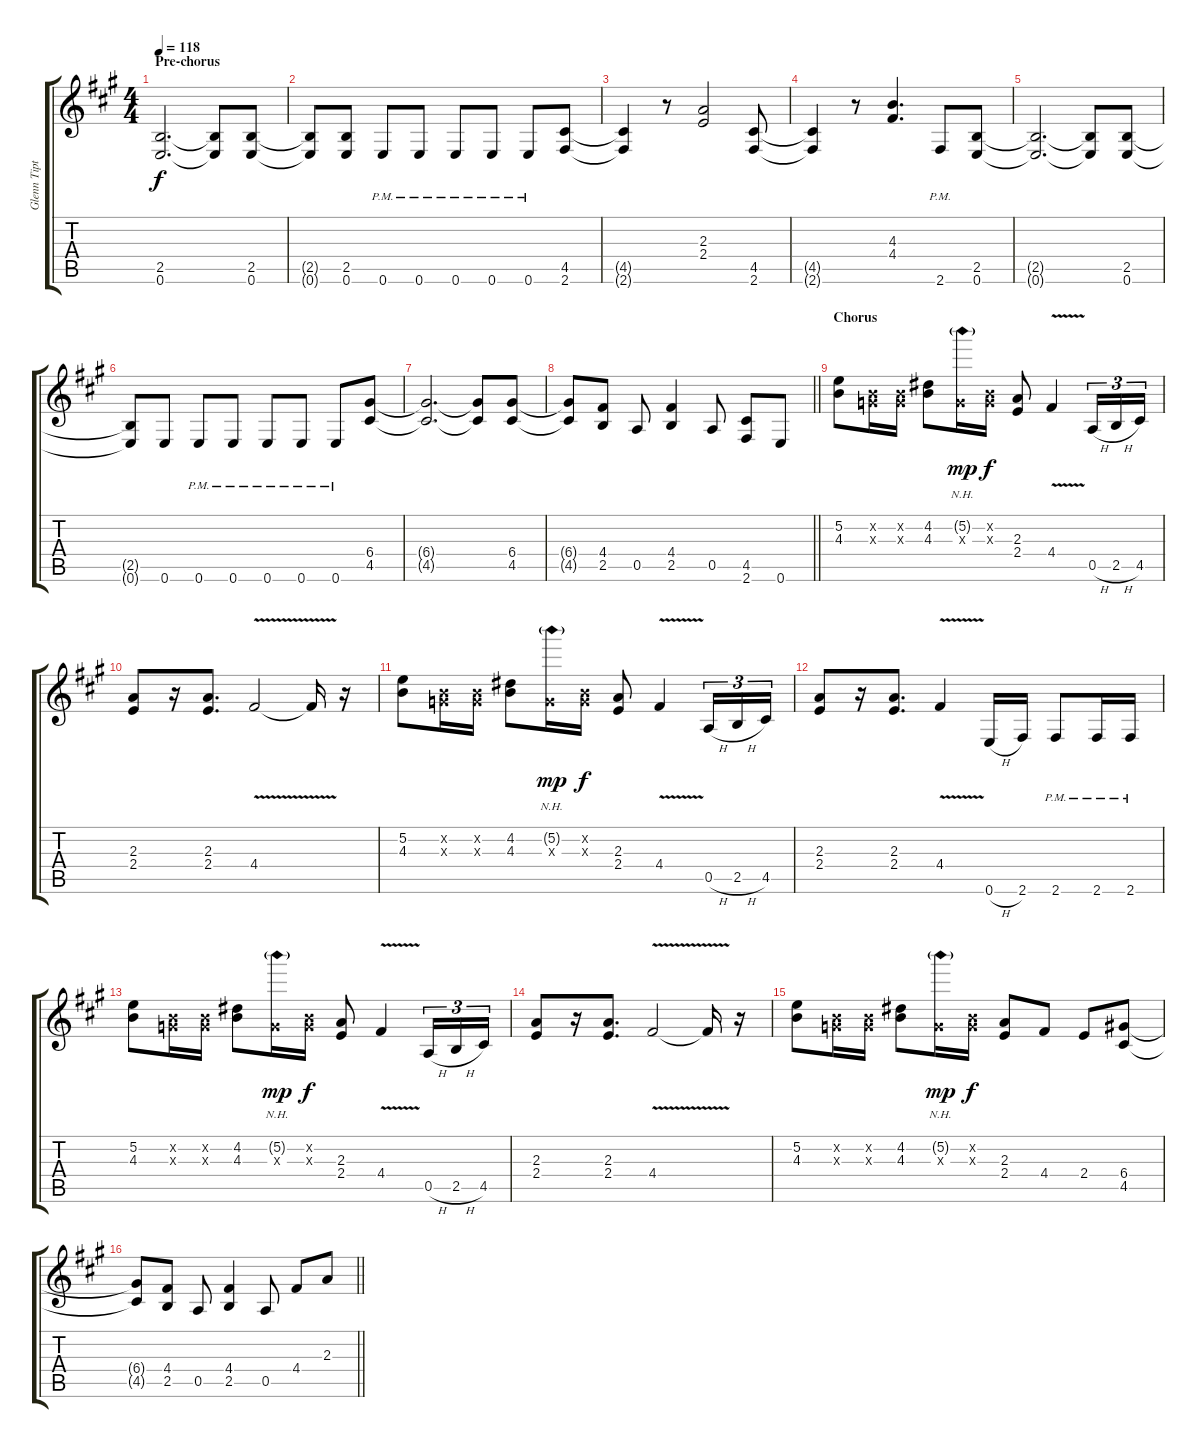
\track ("Glenn Tipton" "Glenn Tipt") {instrument overdrivenguitar}
\staff {score tabs}
\tuning (E4 B3 G3 D3 A2 E2) {hide}
\ts (4 4)
\section ("" "Pre-chorus")
\tempo 118
\clef g2
\ks f#minor
(2.5 0.6).2{d dy f} (2.5{t} 0.6{t}).8 (2.5 0.6).8 |
(2.5{t} 0.6{t}).8 (2.5 0.6).8 0.6{pm}.8 0.6{pm}.8 0.6{pm}.8 0.6{pm}.8 0.6{pm}.8 (4.5 2.6).8 |
(4.5{t} 2.6{t}).4 r.8 (2.3 2.4).2 (4.5 2.6).8 |
(4.5{t} 2.6{t}).4 r.8 (4.3 4.4).4{d} 2.6{pm}.8 (2.5 0.6).8 |
(2.5{t} 0.6{t}).2{d} (2.5{t} 0.6{t}).8 (2.5 0.6).8 |
(2.5{t} 0.6{t}).8 0.6.8 0.6{pm}.8 0.6{pm}.8 0.6{pm}.8 0.6{pm}.8 0.6{pm}.8 (6.4 4.5).8 |
(6.4{t} 4.5{t}).2{d} (6.4{t} 4.5{t}).8 (6.4 4.5).8 |
\barLineRight lightlight
(6.4{t} 4.5{t}).8 (4.4 2.5).8 0.5.8 (4.4 2.5).4 0.5.8 (4.5 2.6).8 0.6.8 |
\section ("" "Chorus")
(5.2 4.3).8 (0.2{x} 0.3{x}).16 (0.2{x} 0.3{x}).16 (4.2 4.3).8 (5.2{nh g} 0.3{x}).16{dy mp} (0.2{x} 0.3{x}).16{dy f} (2.3 2.4).8 4.4{v}.4 0.5{h}.16{tu (3 2)} 2.5{h}.16{tu (3 2)} 4.5.16{tu (3 2)} |
(2.3 2.4).8 r.16 (2.3 2.4).8{d} 4.4{v}.2 4.4{t}.16 r.16 |
(5.2 4.3).8 (0.2{x} 0.3{x}).16 (0.2{x} 0.3{x}).16 (4.2 4.3).8 (5.2{nh g} 0.3{x}).16{dy mp} (0.2{x} 0.3{x}).16{dy f} (2.3 2.4).8 4.4{v}.4 0.5{h}.16{tu (3 2)} 2.5{h}.16{tu (3 2)} 4.5.16{tu (3 2)} |
(2.3 2.4).8 r.16 (2.3 2.4).8{d} 4.4{v}.4 0.6{h}.16 2.6.16 2.6{pm}.8 2.6{pm}.16 2.6{pm}.16 |
(5.2 4.3).8 (0.2{x} 0.3{x}).16 (0.2{x} 0.3{x}).16 (4.2 4.3).8 (5.2{nh g} 0.3{x}).16{dy mp} (0.2{x} 0.3{x}).16{dy f} (2.3 2.4).8 4.4{v}.4 0.5{h}.16{tu (3 2)} 2.5{h}.16{tu (3 2)} 4.5.16{tu (3 2)} |
(2.3 2.4).8 r.16 (2.3 2.4).8{d} 4.4{v}.2 4.4{t}.16 r.16 |
(5.2 4.3).8 (0.2{x} 0.3{x}).16 (0.2{x} 0.3{x}).16 (4.2 4.3).8 (5.2{nh g} 0.3{x}).16{dy mp} (0.2{x} 0.3{x}).16{dy f} (2.3 2.4).8 4.4.8 2.4.8 (6.4 4.5).8 |
\barLineRight lightlight
(6.4{t} 4.5{t}).8 (4.4 2.5).8 0.5.8 (4.4 2.5).4 0.5.8 4.4.8 2.3.8
